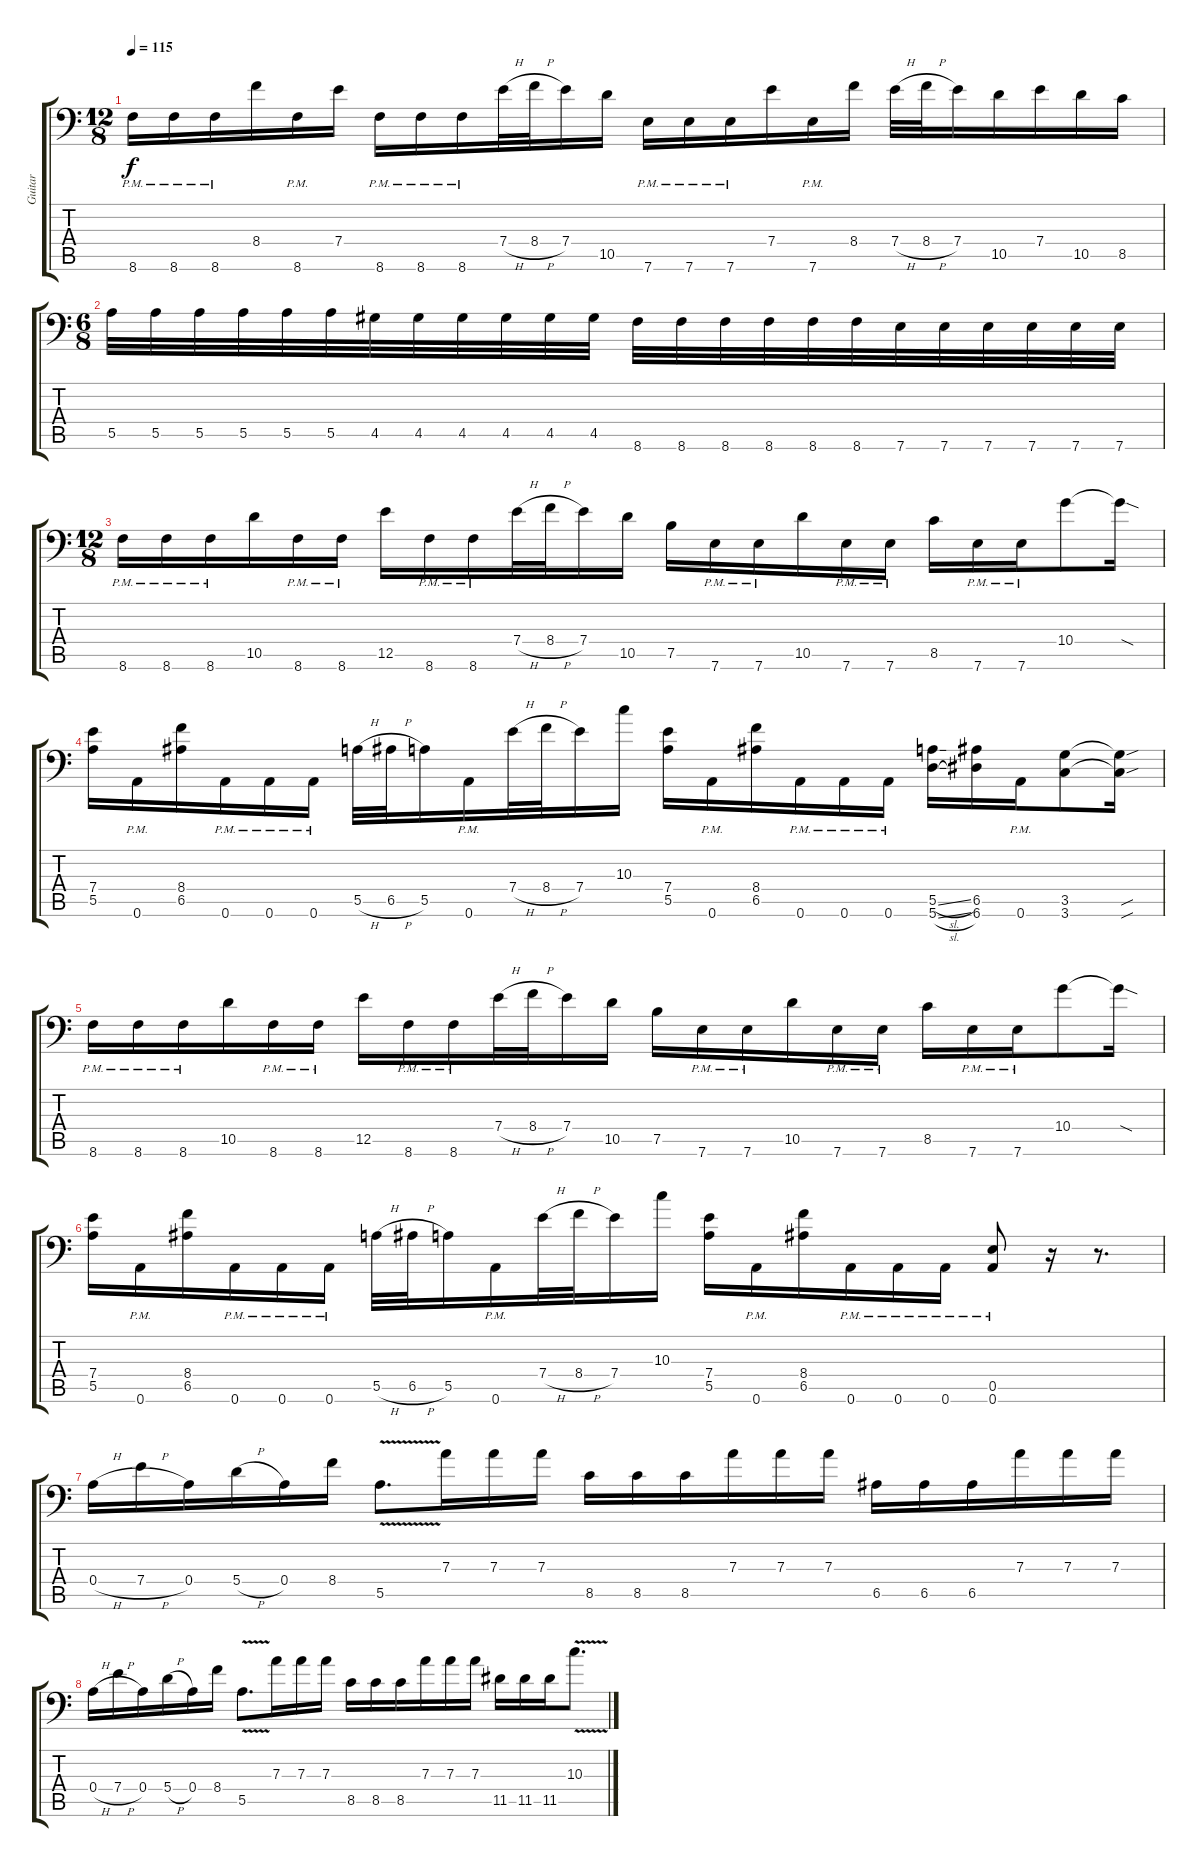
\track ("Guitar" "Guitar") {instrument distortionguitar}
\staff {score tabs}
\tuning (B3 Gb3 D3 A2 E2 A1) {hide}
\ts (12 8)
\tempo 115
\clef f4
\ks c
8.6{pm}.16{dy f} 8.6{pm}.16 8.6{pm}.16 8.4.16 8.6{pm}.16 7.4.16 8.6{pm}.16 8.6{pm}.16 8.6{pm}.16 7.4{h}.32 8.4{h}.32 7.4.16 10.5.16 7.6{pm}.16 7.6{pm}.16 7.6{pm}.16 7.4.16 7.6{pm}.16 8.4.16 7.4{h}.32 8.4{h}.32 7.4.16 10.5.16 7.4.16 10.5.16 8.5.16 |
\ts (6 8)
5.5.32 5.5.32 5.5.32 5.5.32 5.5.32 5.5.32 4.5.32 4.5.32 4.5.32 4.5.32 4.5.32 4.5.32 8.6.32 8.6.32 8.6.32 8.6.32 8.6.32 8.6.32 7.6.32 7.6.32 7.6.32 7.6.32 7.6.32 7.6.32 |
\ts (12 8)
8.6{pm}.16 8.6{pm}.16 8.6{pm}.16 10.5.16 8.6{pm}.16 8.6{pm}.16 12.5.16 8.6{pm}.16 8.6{pm}.16 7.4{h}.32 8.4{h}.32 7.4.16 10.5.16 7.5.16 7.6{pm}.16 7.6{pm}.16 10.5.16 7.6{pm}.16 7.6{pm}.16 8.5.16 7.6{pm}.16 7.6{pm}.16 10.4.8 10.4{sod t}.16 |
(7.4 5.5).16 0.6{pm}.16 (8.4 6.5).16 0.6{pm}.16 0.6{pm}.16 0.6{pm}.16 5.5{h}.32 6.5{h}.32 5.5.16 0.6{pm}.16 7.4{h}.32 8.4{h}.32 7.4.16 10.3.16 (7.4 5.5).16 0.6{pm}.16 (8.4 6.5).16 0.6{pm}.16 0.6{pm}.16 0.6{pm}.16 (5.5{sl} 5.6{sl}).16 (6.5 6.6).16 0.6{pm}.16 (3.5 3.6).8 (3.5{sou t} 3.6{sou t}).16 |
8.6{pm}.16 8.6{pm}.16 8.6{pm}.16 10.5.16 8.6{pm}.16 8.6{pm}.16 12.5.16 8.6{pm}.16 8.6{pm}.16 7.4{h}.32 8.4{h}.32 7.4.16 10.5.16 7.5.16 7.6{pm}.16 7.6{pm}.16 10.5.16 7.6{pm}.16 7.6{pm}.16 8.5.16 7.6{pm}.16 7.6{pm}.16 10.4.8 10.4{sod t}.16 |
(7.4 5.5).16 0.6{pm}.16 (8.4 6.5).16 0.6{pm}.16 0.6{pm}.16 0.6{pm}.16 5.5{h}.32 6.5{h}.32 5.5.16 0.6{pm}.16 7.4{h}.32 8.4{h}.32 7.4.16 10.3.16 (7.4 5.5).16 0.6{pm}.16 (8.4 6.5).16 0.6{pm}.16 0.6{pm}.16 0.6{pm}.16 (0.5{pm} 0.6{pm}).8 r.16 r.8{d} |
0.4{h}.16 7.4{h}.16 0.4.16 5.4{h}.16 0.4.16 8.4.16 5.5{v}.8{d} 7.3.16 7.3.16 7.3.16 8.5.16 8.5.16 8.5.16 7.3.16 7.3.16 7.3.16 6.5.16 6.5.16 6.5.16 7.3.16 7.3.16 7.3.16 |
0.4{h}.16 7.4{h}.16 0.4.16 5.4{h}.16 0.4.16 8.4.16 5.5{v}.8{d} 7.3.16 7.3.16 7.3.16 8.5.16 8.5.16 8.5.16 7.3.16 7.3.16 7.3.16 11.5.16 11.5.16 11.5.16 10.3{v}.8{d}
